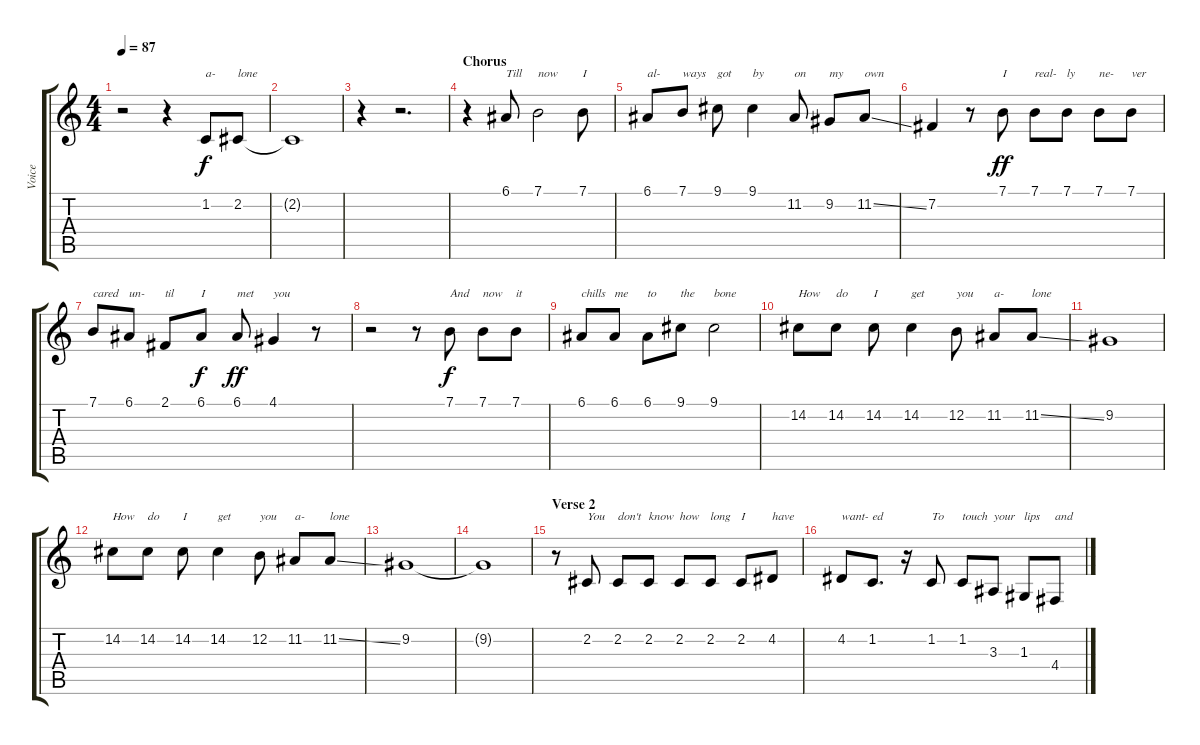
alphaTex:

\track ("Voice" "Voice") {instrument altosax}
\staff {score tabs}
\tuning (E4 B3 G3 D3 A2 E2) {hide}
\ts (4 4)
\tempo 87
\clef g2
\ks c
r.2{dy f} r.4 1.2.8{txt "a-"} 2.2.8{txt "lone"} |
2.2{t}.1 |
r.4 r.2{d} |
\section ("" "Chorus")
r.4 6.1.8{txt "Till"} 7.1.2{txt "now"} 7.1.8{txt "I"} |
6.1.8{txt "al-"} 7.1.8{txt "ways"} 9.1.8{txt "got"} 9.1.4{txt "by"} 11.2.8{txt "on"} 9.2.8{txt "my"} 11.2{ss}.8{txt "own"} |
7.2.4 r.8 7.1.8{txt "I" dy ff} 7.1.8{txt "real-"} 7.1.8{txt "ly"} 7.1.8{txt "ne-"} 7.1.8{txt "ver"} |
7.1.8{txt "cared"} 6.1.8{txt "un-"} 2.1.8{txt "til"} 6.1.8{txt "I" dy f} 6.1.8{txt "met" dy ff} 4.1.4{txt "you"} r.8 |
r.2 r.8 7.1.8{txt "And" dy f} 7.1.8{txt "now"} 7.1.8{txt "it"} |
6.1.8{txt "chills"} 6.1.8{txt "me"} 6.1.8{txt "to"} 9.1.8{txt "the"} 9.1.2{txt "bone"} |
14.2.8{txt "How"} 14.2.8{txt "do"} 14.2.8{txt "I"} 14.2.4{txt "get"} 12.2.8{txt "you"} 11.2.8{txt "a-"} 11.2{ss}.8{txt "lone"} |
9.2.1 |
14.2.8{txt "How"} 14.2.8{txt "do"} 14.2.8{txt "I"} 14.2.4{txt "get"} 12.2.8{txt "you"} 11.2.8{txt "a-"} 11.2{ss}.8{txt "lone"} |
9.2.1 |
9.2{t}.1 |
\section ("" "Verse 2")
r.8 2.2.8{txt "You"} 2.2.8{txt "don't"} 2.2.8{txt "know"} 2.2.8{txt "how"} 2.2.8{txt "long"} 2.2.8{txt "I"} 4.2.8{txt "have"} |
4.2.8{txt "want-"} 1.2.8{d txt "ed"} r.16 1.2.8{txt "To"} 1.2.8{txt "touch"} 3.3.8{txt "your"} 1.3.8{txt "lips"} 4.4.8{txt "and"}
